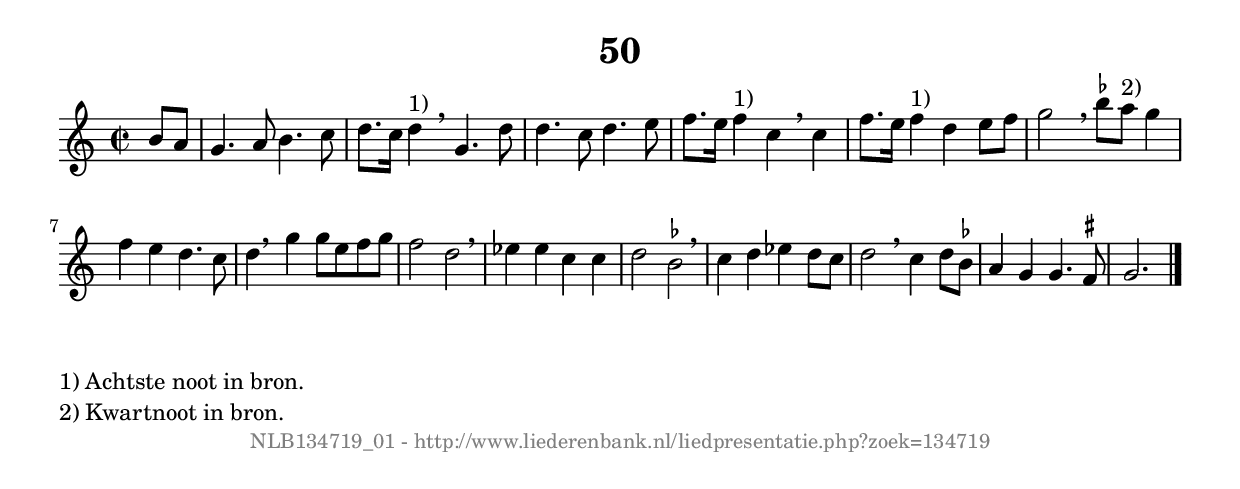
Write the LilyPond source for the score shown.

%
% produced by wce2krn 1.64 (7 June 2014)
%
\version"2.16"
#(append! paper-alist '(("long" . (cons (* 210 mm) (* 2000 mm)))))
#(set-default-paper-size "long")
sb = {\breathe}
mBreak = {\breathe }
bBreak = {\breathe }
x = {\once\override NoteHead #'style = #'cross }
gl=\glissando
itime={\override Staff.TimeSignature #'stencil = ##f }
ficta = {\once\set suggestAccidentals = ##t}
fine = {\once\override Score.RehearsalMark #'self-alignment-X = #1 \mark \markup {\italic{Fine}}}
dc = {\once\override Score.RehearsalMark #'self-alignment-X = #1 \mark \markup {\italic{D.C.}}}
dcf = {\once\override Score.RehearsalMark #'self-alignment-X = #1 \mark \markup {\italic{D.C. al Fine}}}
dcc = {\once\override Score.RehearsalMark #'self-alignment-X = #1 \mark \markup {\italic{D.C. al Coda}}}
ds = {\once\override Score.RehearsalMark #'self-alignment-X = #1 \mark \markup {\italic{D.S.}}}
dsf = {\once\override Score.RehearsalMark #'self-alignment-X = #1 \mark \markup {\italic{D.S. al Fine}}}
dsc = {\once\override Score.RehearsalMark #'self-alignment-X = #1 \mark \markup {\italic{D.S. al Coda}}}
pv = {\set Score.repeatCommands = #'((volta "1"))}
sv = {\set Score.repeatCommands = #'((volta "2"))}
tv = {\set Score.repeatCommands = #'((volta "3"))}
qv = {\set Score.repeatCommands = #'((volta "4"))}
xv = {\set Score.repeatCommands = #'((volta #f))}
\header{ tagline = ""
title = "50"
}
\score {{
\key g \mixolydian
\relative g'
{
\set melismaBusyProperties = #'()
\partial 32*8
\time 2/2
\tempo 4=120
\override Score.MetronomeMark #'transparent = ##t
\override Score.RehearsalMark #'break-visibility = #(vector #t #t #f)
b8 a g4. a8 b4. c8 d8. c16 d4 ^"1)" \sb g,4. d'8 d4. c8 d4. e8 f8. e16 f4 ^"1)" c \sb c f8. e16 f4 ^"1)" d e8 f g2 \sb \ficta bes8 a ^"2)" g4 f e d4. c8 d4 \bar ":|:" \bBreak
g4 g8 e8 f g8 f2 d \sb es4 es c c d2 \ficta bes \sb c4 d es d8 c d2 \sb c4 d8 \ficta bes a4 g g4. \ficta fis8 g2. \bar "|."
 }}
 \midi { }
 \layout {
            indent = 0.0\cm
}
}
\markup { \wordwrap-string #" 
1) Achtste noot in bron.

2) Kwartnoot in bron.
"}
\markup { \vspace #0 } \markup { \with-color #grey \fill-line { \center-column { \smaller "NLB134719_01 - http://www.liederenbank.nl/liedpresentatie.php?zoek=134719" } } }
